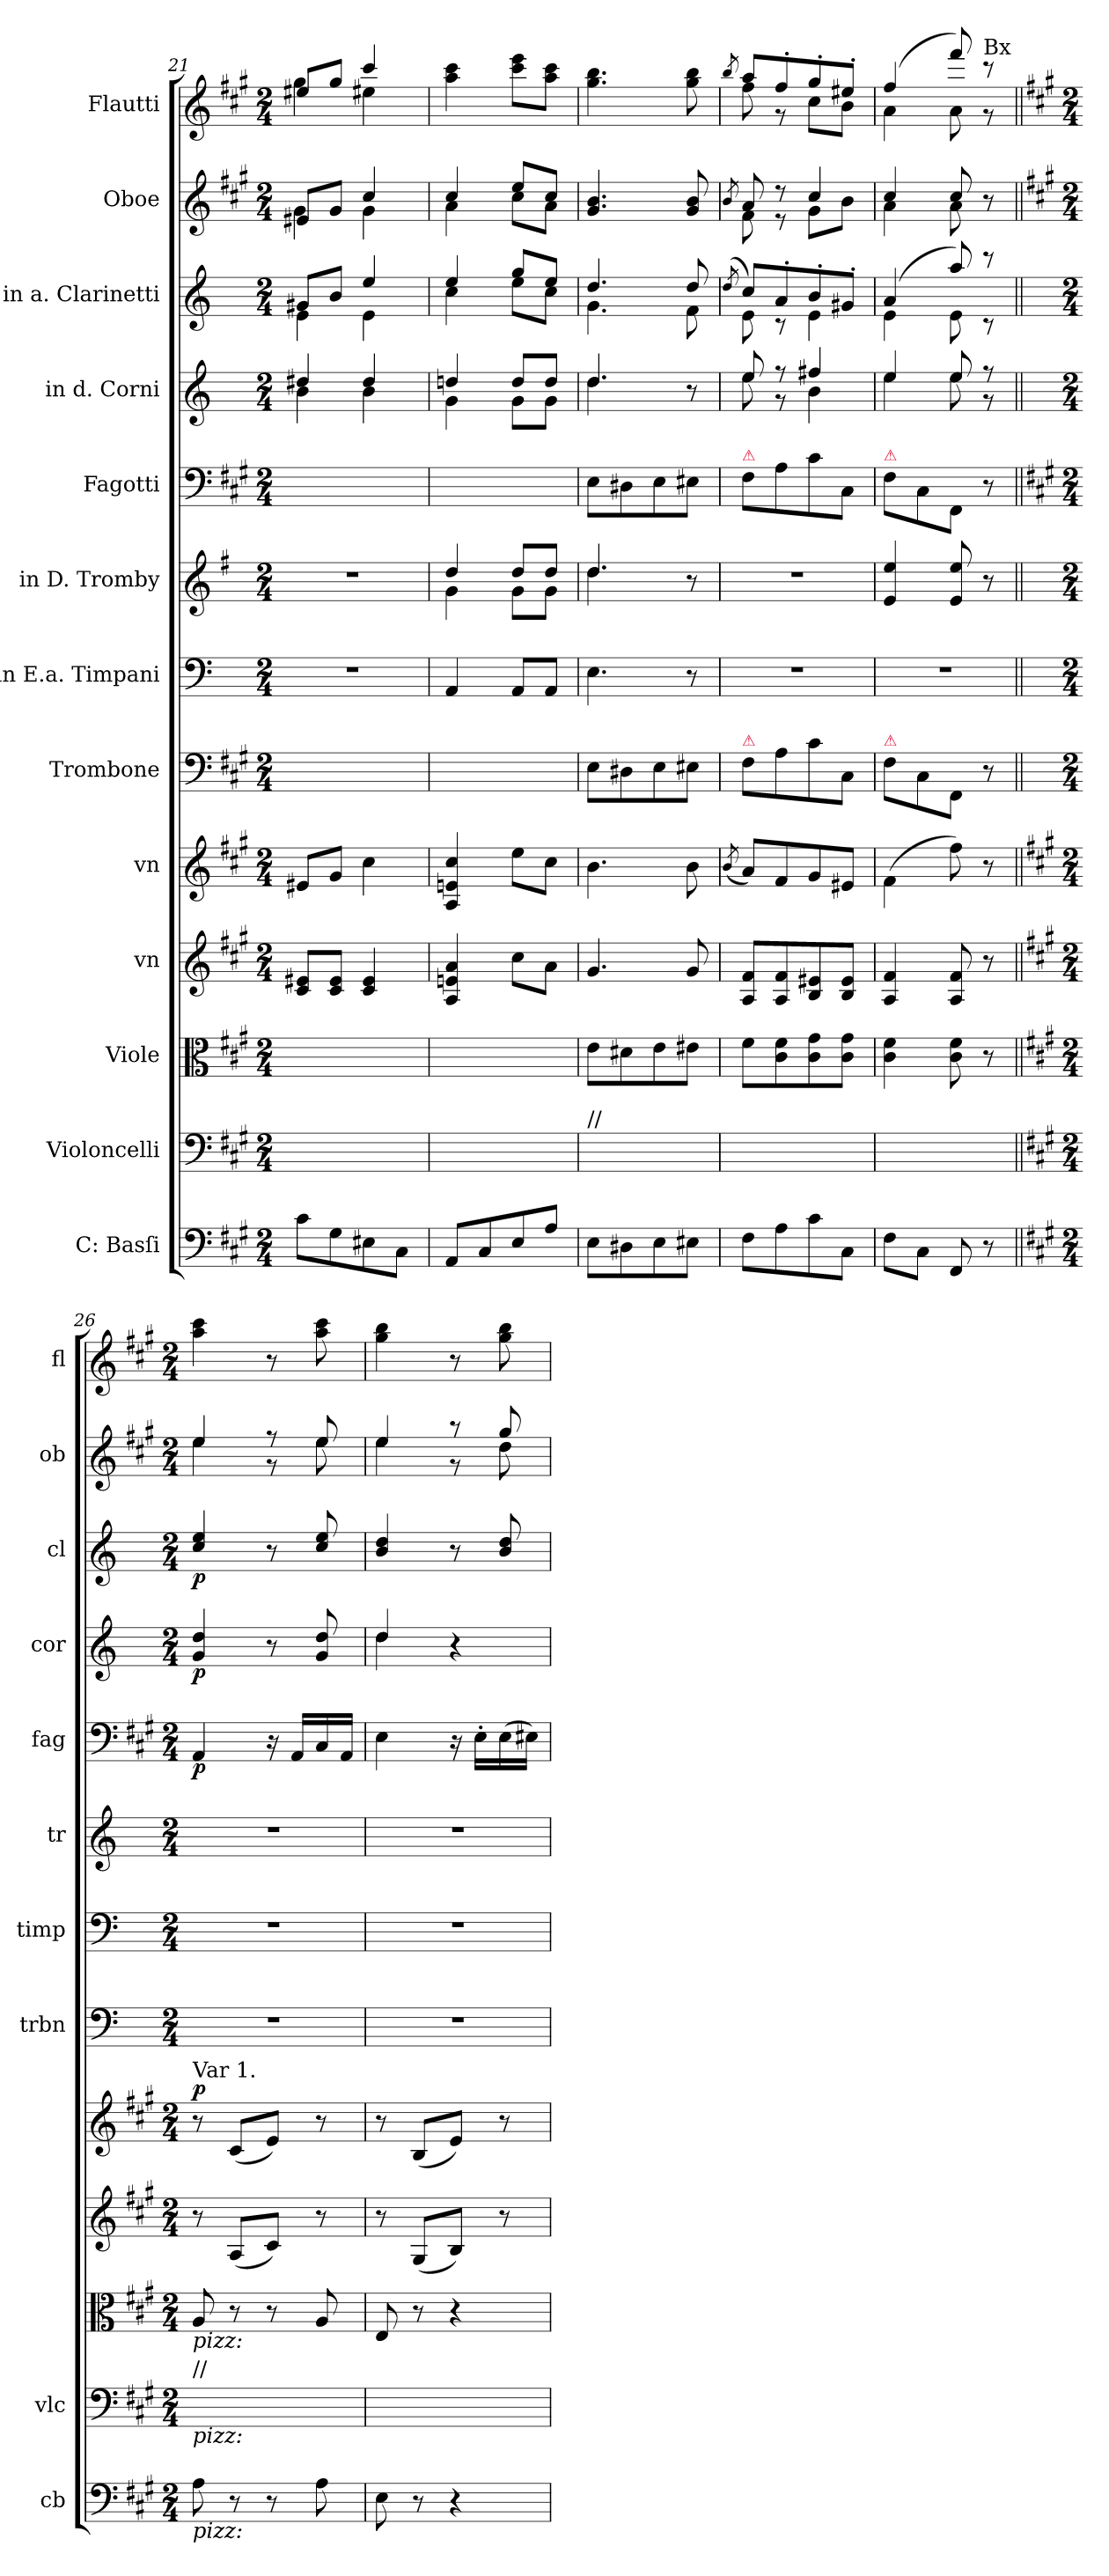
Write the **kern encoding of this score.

**kern	**kern	**kern	**kern	**kern	**dynam	**kern	**kern	**kern	**kern	**dynam	**kern	**dynam	**kern	**dynam	**kern	**kern
*part13	*part12	*part11	*part10	*part9	*part9	*part8	*part7	*part6	*part5	*part5	*part4	*part4	*part3	*part3	*part2	*part1
*staff13	*staff12	*staff11	*staff10	*staff9	*staff9	*staff8	*staff7	*staff6	*staff5	*staff5	*staff4	*staff4	*staff3	*staff3	*staff2	*staff1
*I"C: Basſi	*I"Violoncelli	*I"Viole	*I"vn	*I"vn	*	*I"Trombone	*I"in E.a. Timpani	*I"in D. Tromby	*I"Fagotti	*	*I"in d. Corni	*	*I"in a. Clarinetti	*	*I"Oboe	*I"Flautti
*I'cb	*I'vlc	*	*	*	*	*I'trbn	*I'timp	*I'tr	*I'fag	*	*I'cor	*	*I'cl	*	*I'ob	*I'fl
*clefF4	*clefF4	*clefC3	*clefG2	*clefG2	*	*clefF4	*clefF4	*clefG2	*clefF4	*	*clefG2	*	*clefG2	*	*clefG2	*clefG2
*	*	*	*	*	*	*	*	*ITrd-1c-2	*	*	*ITrd6c10	*	*ITrd2c3	*	*	*
*k[f#c#g#]	*k[f#c#g#]	*k[f#c#g#]	*k[f#c#g#]	*k[f#c#g#]	*	*k[f#c#g#]	*k[]	*k[f#c#g#]	*k[f#c#g#]	*	*k[f#c#]	*	*k[f#c#g#]	*	*k[f#c#g#]	*k[f#c#g#]
*M2/4	*M2/4	*M2/4	*M2/4	*M2/4	*	*M2/4	*M2/4	*M2/4	*M2/4	*	*M2/4	*	*M2/4	*	*M2/4	*M2/4
=21	=21	=21	=21	=21	=21	=21	=21	=21	=21	=21	=21	=21	=21	=21	=21	=21
*	*	*	*	*	*	*	*	*	*	*	*^	*	*^	*	*^	*^
8c#\L	8c#\Lyy	8cc#\Lyy	8c#/ 8e#X/L	8e#X/L	.	8c#\Lyy	2r	2r	8c#\Lyy	.	4e#X/	4c#\	.	8e#X/L	4c#\	.	8e#X/L	4g#\	8ee#X/L	4gg#\
8G#\	8G#\yy	8g#\yy	8c#/ 8e#/J	8g#/J	.	8G#\yy	.	.	8G#\yy	.	.	.	.	8g#/J	.	.	8g#/J	.	8gg#/J	.
8E#X\	8E#X\yy	8e#X\yy	4c#/ 4e#/	4cc#\	.	8E#X\yy	.	.	8E#X\yy	.	4e#/	4c#\	.	4cc#/	4c#\	.	4cc#/	4g#\	4ccc#/	4ee#X\
8C#\J	8C#\Jyy	8c#\Jyy	.	.	.	8C#\Jyy	.	.	8C#\Jyy	.	.	.	.	.	.	.	.	.	.	.
*	*	*	*	*	*	*	*	*	*	*	*	*	*	*	*	*	*	*	*v	*v
=22	=22	=22	=22	=22	=22	=22	=22	=22	=22	=22	=22	=22	=22	=22	=22	=22	=22	=22	=22
*	*	*	*	*	*	*	*	*^	*	*	*	*	*	*	*	*	*	*	*
8AA/L	8AA/Lyy	8A/Lyy	4A/ 4en/ 4a/	4A/ 4en/ 4cc#/	.	8AA/Lyy	4AA/	4ee/	4a\	8AA/Lyy	.	4en/	4A\	.	4cc#/	4a\	.	4cc#/	4a\	4aa\ 4ccc#\
8C#/	8C#/yy	8c#/yy	.	.	.	8C#/yy	.	.	.	8C#/yy	.	.	.	.	.	.	.	.	.	.
8E/	8E/yy	8e/yy	8cc#\L	8ee\L	.	8E/yy	8AA/L	8ee/L	8a\L	8E/yy	.	8e/L	8A\L	.	8ee/L	8cc#\L	.	8ee/L	8cc#\L	8ccc#\ 8eee\L
8A/J	8A/Jyy	8a/Jyy	8a\J	8cc#\J	.	8A/Jyy	8AA/J	8ee/J	8a\J	8A/Jyy	.	8e/J	8A\J	.	8cc#/J	8a\J	.	8cc#/J	8a\J	8aa\ 8ccc#\J
=23	=23	=23	=23	=23	=23	=23	=23	=23	=23	=23	=23	=23	=23	=23	=23	=23	=23	=23	=23	=23
!	!LO:TX:a:t=//	!	!	!	!	!	!	!	!	!	!	!	!	!	!	!	!	!	!	!
*	*	*	*	*	*	*	*	*	*	*	*	*	*	*	*	*	*	*v	*v	*
8E\L	8E\Lyy	8e\L	4.g#/	4.b\	.	8E\L	4.E\	4.ee/	4.ee\	8E\L	.	4.e/	4.e\	.	4.b/	4.e\	.	4.g#/ 4.b/	4.gg#\ 4.bb\
8D#X\	8D#X\yy	8d#X\	.	.	.	8D#X\	.	.	.	8D#X\	.	.	.	.	.	.	.	.	.
8E\	8E\yy	8e\	.	.	.	8E\	.	.	.	8E\	.	.	.	.	.	.	.	.	.
8E#X\J	8E#X\Jyy	8e#X\J	8g#/	8b\	.	8E#X\J	8r	8r	8ryy	8E#X\J	.	8r	8ryy	.	8b/	8d\	.	8g#/ 8b/	8gg#\ 8bb\
*	*	*	*	*	*	*	*	*v	*v	*	*	*	*	*	*	*	*	*	*
=24	=24	=24	=24	=24	=24	=24	=24	=24	=24	=24	=24	=24	=24	=24	=24	=24	=24	=24
.	.	.	.	(8qb/	.	.	.	.	.	.	.	.	.	(8qb/	.	.	8qb/	8qbb/
*	*	*	*	*	*	*	*	*	*	*	*	*	*	*	*	*	*^	*^
!	!	!	!	!	!	!	!	!	!LO:TX:a:color=crimson:t=⚠	!	!	!	!	!	!	!	!	!	!	!
!	!	!	!	!	!	!LO:TX:a:color=crimson:t=⚠	!	!	!	!	!	!	!	!	!	!	!	!	!	!
8F#\L	8F#\Lyy	8f#\L	8A/ 8f#/L	8a/L)	.	8F#\L	2r	2r	8F#\L	.	8f#/	8f#\	.	8a/L)	8c#\	.	8a/	8f#\	8aa/L	8ff#\
8A\	8A\yy	8c#\ 8f#\	8A/ 8f#/	8f#/	.	8A\	.	.	8A\	.	8r	8r	.	8f#'/	8r	.	8r	8r	8ff#'/	8r
8c#\	8c#\yy	8c#\ 8g#\	8B/ 8e#X/	8g#/	.	8c#\	.	.	8c#\	.	4g#X/	4c#\	.	8g#'/	4c#\	.	4cc#/	8g#\L	8gg#'/	8cc#\L
8C#\J	8C#\Jyy	8c#\ 8g#\J	8B/ 8e#/J	8e#X/J	.	8C#/J	.	.	8C#/J	.	.	.	.	8e#X'/J	.	.	.	8b\J	8ee#X'/J	8b\J
=25	=25	=25	=25	=25	=25	=25	=25	=25	=25	=25	=25	=25	=25	=25	=25	=25	=25	=25	=25	=25
!	!	!	!	!	!	!	!	!	!LO:TX:a:color=crimson:t=⚠	!	!	!	!	!	!	!	!	!	!	!
!	!	!	!	!	!	!LO:TX:a:color=crimson:t=⚠	!	!	!	!	!	!	!	!	!	!	!	!	!	!
8F#\L	8F#\Lyy	4c#\ 4f#\	4A/ 4f#/	(4f#\	.	8F#\L	2r	4f#/ 4ff#/	8F#\L	.	4f#/	4f#\	.	(4f#/	4c#\	.	4cc#/	4a\	(4ff#/	4a\
8C#\J	8C#\Jyy	.	.	.	.	8C#\	.	.	8C#\	.	.	.	.	.	.	.	.	.	.	.
8FF#/	8FF#/yy	8c#\ 8f#\	8A/ 8f#/	8ff#\)	.	8FF#/J	.	8f#/ 8ff#/	8FF#/J	.	8f#/	8f#\	.	8ff#/)	8c#\	.	8cc#/	8a\	8fff#/)	8a\
!	!	!	!	!	!	!	!	!	!	!	!	!	!	!	!	!	!	!	!LO:TX:a:t=Bx	!
8r	8ryy	8r	8r	8r	.	8r	.	8r	8r	.	8r	8r	.	8r	8r	.	8r	8ryy	8r	8r
*	*	*	*	*	*	*	*	*	*	*	*v	*v	*	*	*	*	*	*	*v	*v
*	*	*	*	*	*	*	*	*	*	*	*	*	*v	*v	*	*	*	*
=26||	=26||	=26||	=26||	=26||	=26||	=26||	=26||	=26||	=26||	=26||	=26||	=26||	=26||	=26||	=26||	=26||	=26||
*k[f#c#g#]	*k[f#c#g#]	*k[f#c#g#]	*k[f#c#g#]	*k[f#c#g#]	*	*k[]	*k[]	*k[f#c#]	*k[f#c#g#]	*	*k[f#c#]	*	*k[f#c#g#]	*	*k[f#c#g#]	*	*k[f#c#g#]
*M2/4	*M2/4	*M2/4	*M2/4	*M2/4	*	*M2/4	*M2/4	*M2/4	*M2/4	*	*M2/4	*	*M2/4	*	*M2/4	*	*M2/4
*	*	*	*	*	*	*	*	*	*	*	*^	*	*^	*	*	*	*^
!	!	!	!	!	!	!	!	!	!	!	!	!	!	!	!	!	!	!	!LO:TX:b:i:t=dolce	!
!	!	!	!	!	!	!	!	!	!	!	!	!	!	!	!	!	!	!	!LO:TX:a:t=Var 1.	!
!	!	!	!	!LO:TX:a:t=Var 1.	!	!	!	!	!	!	!	!	!	!	!	!	!	!	!	!
!	!	!LO:TX:b:i:t=pizz&colon;	!	!	!	!	!	!	!	!	!	!	!	!	!	!	!	!	!	!
!	!LO:TX:a:t=//	!	!	!	!	!	!	!	!	!	!	!	!	!	!	!	!	!	!	!
!	!LO:TX:b:i:t=pizz&colon;	!	!	!	!	!	!	!	!	!	!	!	!	!	!	!	!	!	!	!
!LO:TX:b:i:t=pizz&colon;	!	!	!	!	!	!	!	!	!	!	!	!	!	!	!	!	!	!	!	!
!	!	!	!	!	!LO:DY:a	!	!	!	!	!	!	!	!	!	!	!	!	!	!	!
*	*	*	*	*	*	*	*	*	*	*	*v	*v	*	*	*	*	*	*	*v	*v
*	*	*	*	*	*	*	*	*	*	*	*	*	*v	*v	*	*	*	*
8A\	8A\yy	8A/	8r	8r	p	2r	2r	2r	4AA/	p	4A/ 4e/	p	4a/ 4cc#/	p	4ee/	4ee\	4aa\ 4ccc#\
8r	8ryy	8r	(8A/L	(>8c#/L	.	.	.	.	.	.	.	.	.	.	.	.	.
8r	8ryy	8r	8c#/J)	8e/J)	.	.	.	.	16r	.	8r	.	8r	.	8r	8r	8r
.	.	.	.	.	.	.	.	.	16AA/LL	.	.	.	.	.	.	.	.
8A\	8A\yy	8A/	8r	8r	.	.	.	.	16C#/	.	8A/ 8e/	.	8a/ 8cc#/	.	8ee/	8ee\	8aa\ 8ccc#\
.	.	.	.	.	.	.	.	.	16AA/JJ	.	.	.	.	.	.	.	.
=27	=27	=27	=27	=27	=27	=27	=27	=27	=27	=27	=27	=27	=27	=27	=27	=27	=27
*	*	*	*	*	*	*	*	*	*	*	*^	*	*	*	*	*	*
8E\	8E\yy	8E/	8r	8r	.	2r	2r	2r	4E\	.	4e/	4e\	.	4g#/ 4b/	.	4ee/	4ee\	4gg#\ 4bb\
8r	8ryy	8r	(8G#/L	(>8B/L	.	.	.	.	.	.	.	.	.	.	.	.	.	.
4r	4ryy	4r	8B/J)	8e/J)	.	.	.	.	16r	.	4r	4ryy	.	8r	.	8r	8r	8r
.	.	.	.	.	.	.	.	.	16E'\LL	.	.	.	.	.	.	.	.	.
.	.	.	8r	8r	.	.	.	.	(16E\	.	.	.	.	8g#/ 8b/	.	8gg#/	8dd\	8gg#\ 8bb\
.	.	.	.	.	.	.	.	.	16E#X\JJ)	.	.	.	.	.	.	.	.	.
*	*	*	*	*	*	*	*	*	*	*	*v	*v	*	*	*	*v	*v	*
=	=	=	=	=	=	=	=	=	=	=	=	=	=	=	=	=
*-	*-	*-	*-	*-	*-	*-	*-	*-	*-	*-	*-	*-	*-	*-	*-	*-
